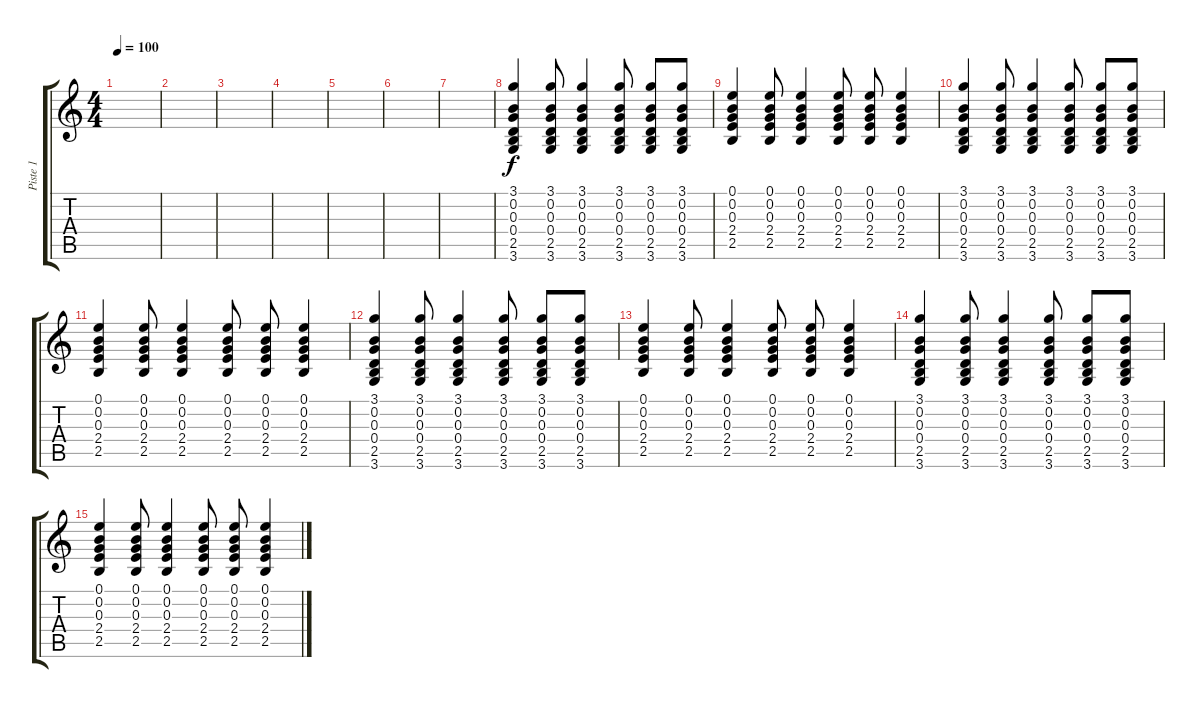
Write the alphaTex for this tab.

\track ("Piste 1" "Piste 1") {instrument acousticguitarsteel}
\staff {score tabs}
\tuning (E4 B3 G3 D3 A2 E2) {hide}
\ts (4 4)
\tempo 100
\clef g2
\ks c
|
|
|
|
|
|
|
(3.1 0.2 0.3 0.4 2.5 3.6).4 (3.1 0.2 0.3 0.4 2.5 3.6).8 (3.1 0.2 0.3 0.4 2.5 3.6).4 (3.1 0.2 0.3 0.4 2.5 3.6).8 (3.1 0.2 0.3 0.4 2.5 3.6).8 (3.1 0.2 0.3 0.4 2.5 3.6).8 |
(0.1 0.2 0.3 2.4 2.5).4 (0.1 0.2 0.3 2.4 2.5).8 (0.1 0.2 0.3 2.4 2.5).4 (0.1 0.2 0.3 2.4 2.5).8 (0.1 0.2 0.3 2.4 2.5).8 (0.1 0.2 0.3 2.4 2.5).4 |
(3.1 0.2 0.3 0.4 2.5 3.6).4 (3.1 0.2 0.3 0.4 2.5 3.6).8 (3.1 0.2 0.3 0.4 2.5 3.6).4 (3.1 0.2 0.3 0.4 2.5 3.6).8 (3.1 0.2 0.3 0.4 2.5 3.6).8 (3.1 0.2 0.3 0.4 2.5 3.6).8 |
(0.1 0.2 0.3 2.4 2.5).4 (0.1 0.2 0.3 2.4 2.5).8 (0.1 0.2 0.3 2.4 2.5).4 (0.1 0.2 0.3 2.4 2.5).8 (0.1 0.2 0.3 2.4 2.5).8 (0.1 0.2 0.3 2.4 2.5).4 |
(3.1 0.2 0.3 0.4 2.5 3.6).4 (3.1 0.2 0.3 0.4 2.5 3.6).8 (3.1 0.2 0.3 0.4 2.5 3.6).4 (3.1 0.2 0.3 0.4 2.5 3.6).8 (3.1 0.2 0.3 0.4 2.5 3.6).8 (3.1 0.2 0.3 0.4 2.5 3.6).8 |
(0.1 0.2 0.3 2.4 2.5).4 (0.1 0.2 0.3 2.4 2.5).8 (0.1 0.2 0.3 2.4 2.5).4 (0.1 0.2 0.3 2.4 2.5).8 (0.1 0.2 0.3 2.4 2.5).8 (0.1 0.2 0.3 2.4 2.5).4 |
(3.1 0.2 0.3 0.4 2.5 3.6).4 (3.1 0.2 0.3 0.4 2.5 3.6).8 (3.1 0.2 0.3 0.4 2.5 3.6).4 (3.1 0.2 0.3 0.4 2.5 3.6).8 (3.1 0.2 0.3 0.4 2.5 3.6).8 (3.1 0.2 0.3 0.4 2.5 3.6).8 |
(0.1 0.2 0.3 2.4 2.5).4 (0.1 0.2 0.3 2.4 2.5).8 (0.1 0.2 0.3 2.4 2.5).4 (0.1 0.2 0.3 2.4 2.5).8 (0.1 0.2 0.3 2.4 2.5).8 (0.1 0.2 0.3 2.4 2.5).4
